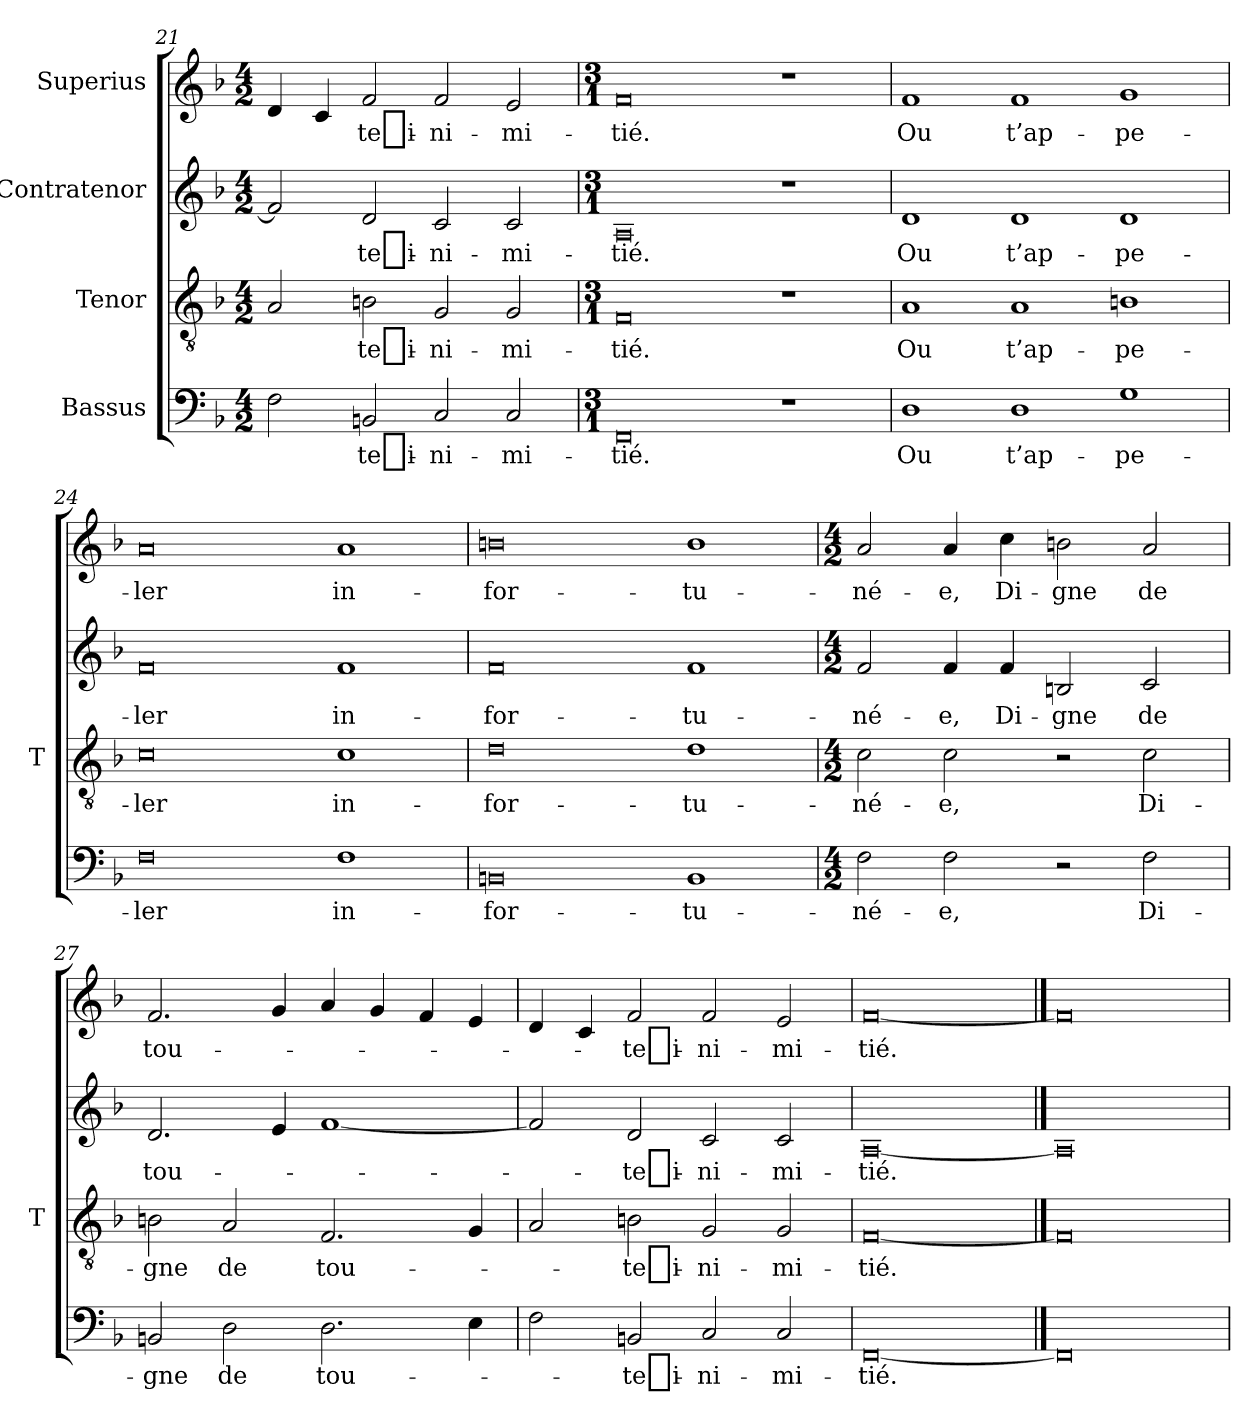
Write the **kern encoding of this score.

**kern	**text	**kern	**text	**kern	**text	**kern	**text
*part4	*part4	*part3	*part3	*part2	*part2	*part1	*part1
*staff4	*staff4	*staff3	*staff3	*staff2	*staff2	*staff1	*staff1
*I"Bassus	*	*I"Tenor	*	*I"Contratenor	*	*I"Superius	*
*	*	*I'T	*	*	*	*	*
*clefF4	*	*clefGv2	*	*clefG2	*	*clefG2	*
*k[b-]	*	*k[b-]	*	*k[b-]	*	*k[b-]	*
*M4/2	*	*M4/2	*	*M4/2	*	*M4/2	*
=21	=21	=21	=21	=21	=21	=21	=21
2F	.	2A	.	2f]	.	4d	.
.	.	.	.	.	.	4c	.
2BBn	te_i-	2Bn	te_i-	2d	te_i-	2f	te_i-
2C	ni-	2G	ni-	2c	ni-	2f	ni-
2C	mi-	2G	mi-	2c	mi-	2e	mi-
=22	=22	=22	=22	=22	=22	=22	=22
*M3/1	*	*M3/1	*	*M3/1	*	*M3/1	*
0FF	-tié.	0F	-tié.	0A	-tié.	0f	-tié.
1r	.	1r	.	1r	.	1r	.
=23	=23	=23	=23	=23	=23	=23	=23
1D	-Ou	1A	-Ou	1d	-Ou	1f	-Ou
1D	t’ap-	1A	t’ap-	1d	t’ap-	1f	t’ap-
1G	pe-	1Bn	pe-	1d	pe-	1g	pe-
=24	=24	=24	=24	=24	=24	=24	=24
0F	-ler	0c	-ler	0f	-ler	0a	-ler
1F	in-	1c	in-	1f	in-	1a	in-
=25	=25	=25	=25	=25	=25	=25	=25
0BBn	for-	0d	for-	0f	for-	0bn	for-
1BB	tu-	1d	tu-	1f	tu-	1b	tu-
=26	=26	=26	=26	=26	=26	=26	=26
*M4/2	*	*M4/2	*	*M4/2	*	*M4/2	*
2F	né-	2c	né-	2f	né-	2a	né-
2F	-e,	2c	-e,	4f	-e,	4a	-e,
.	.	.	.	4f	Di-	4cc	Di-
2r	.	2r	.	2Bn	-gne	2bn	-gne
2F	Di-	2c	Di-	2c	-de	2a	-de
=27	=27	=27	=27	=27	=27	=27	=27
2BBn	-gne	2Bn	-gne	2.d	tou-	2.f	tou-
2D	-de	2A	-de	.	.	.	.
.	.	.	.	4e	.	4g	.
2.D	tou-	2.F	tou-	[1f	.	4a	.
.	.	.	.	.	.	4g	.
.	.	.	.	.	.	4f	.
4E	.	4G	.	.	.	4e	.
=28	=28	=28	=28	=28	=28	=28	=28
2F	.	2A	.	2f]	.	4d	.
.	.	.	.	.	.	4c	.
2BBn	te_i-	2Bn	te_i-	2d	te_i-	2fi	te_i-
2C	ni-	2G	ni-	2c	ni-	2fi	ni-
2C	mi-	2G	mi-	2c	mi-	2e	mi-
=29	=29	=29	=29	=29	=29	=29	=29
[0FF	-tié.	[0F	-tié.	[0A	-tié.	[0f	-tié.
==30	==30	==30	==30	==30	==30	==30	==30
0FF]	.	0F]	.	0A]	.	0f]	.
=	=	=	=	=	=	=	=
*-	*-	*-	*-	*-	*-	*-	*-
